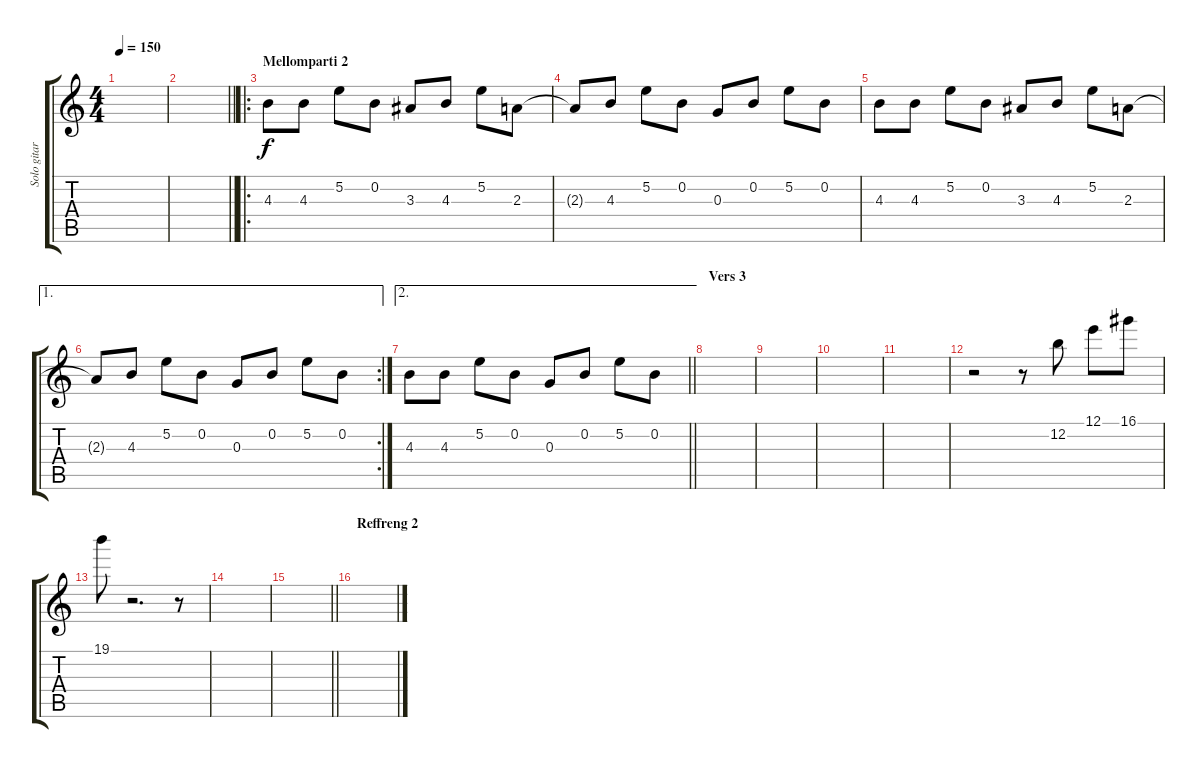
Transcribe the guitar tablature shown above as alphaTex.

\track ("Solo gitar" "Solo gitar") {instrument distortionguitar}
\staff {score tabs}
\tuning (E4 B3 G3 D3 A2 E2) {hide}
\ts (4 4)
\tempo 150
\clef g2
\ks c
|
\barLineRight lightlight
|
\ro
\section ("" "Mellomparti 2")
4.3.8 4.3.8 5.2.8 0.2.8 3.3.8 4.3.8 5.2.8 2.3.8 |
2.3{t}.8 4.3.8 5.2.8 0.2.8 0.3.8 0.2.8 5.2.8 0.2.8 |
4.3.8 4.3.8 5.2.8 0.2.8 3.3.8 4.3.8 5.2.8 2.3.8 |
\ae 1
\rc 2
2.3{t}.8 4.3.8 5.2.8 0.2.8 0.3.8 0.2.8 5.2.8 0.2.8 |
\ae 2
\barLineRight lightlight
4.3.8 4.3.8 5.2.8 0.2.8 0.3.8 0.2.8 5.2.8 0.2.8 |
\section ("" "Vers 3")
|
|
|
|
r.2 r.8 12.2.8 12.1.8 16.1.8 |
19.1.8 r.2{d} r.8 |
|
\barLineRight lightlight
|
\section ("" "Reffreng 2")
